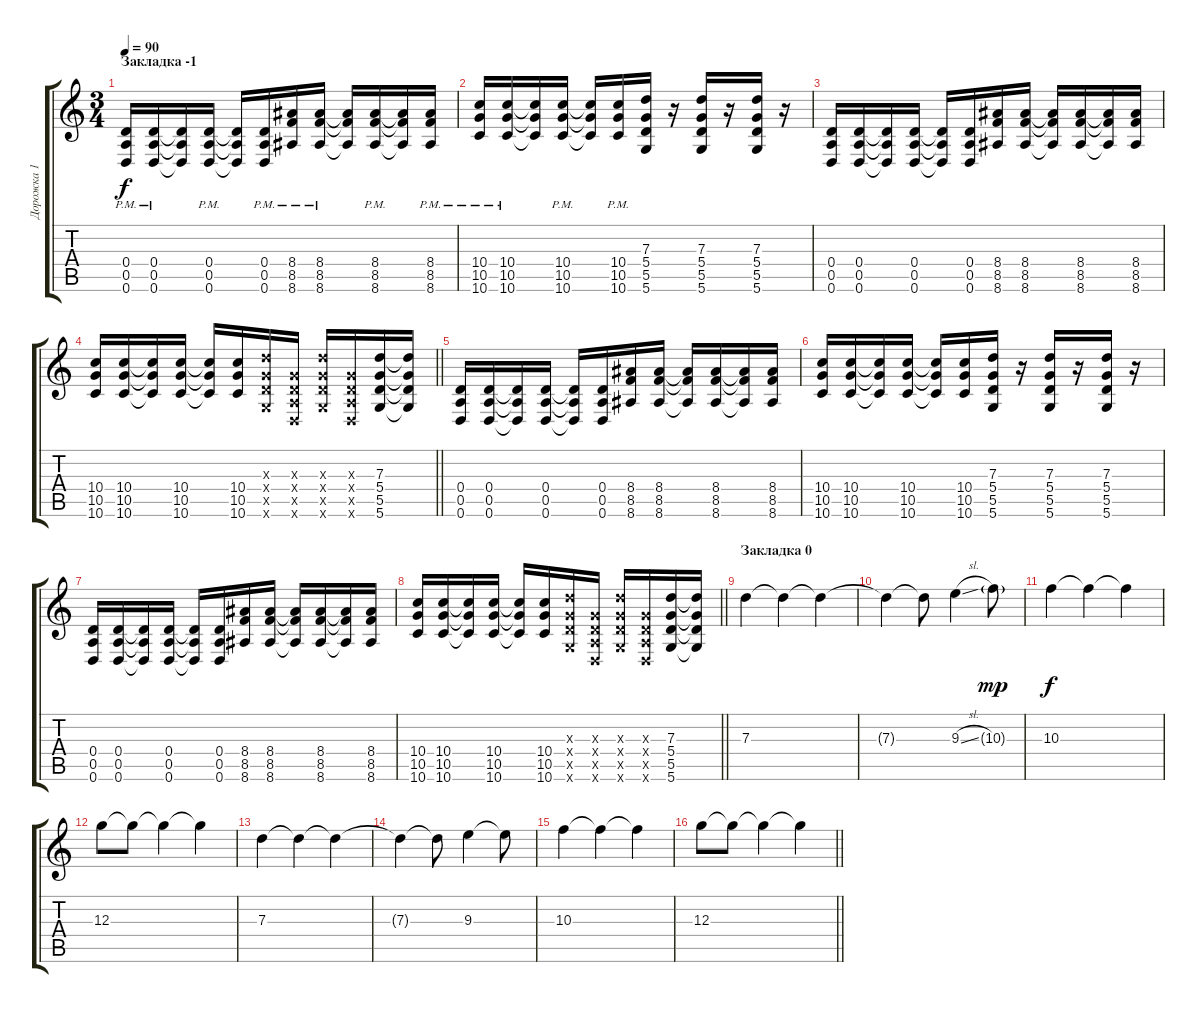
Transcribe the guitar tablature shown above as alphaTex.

\track ("Дорожка 1" "Дорожка 1") {instrument distortionguitar}
\staff {score tabs}
\tuning (E4 B3 G3 D3 A2 D2) {hide}
\ts (3 4)
\section ("" "Закладка -1")
\tempo 90
\clef g2
\ks c
(0.4{pm} 0.5{pm} 0.6{pm}).16{dy f} (0.4{pm} 0.5{pm} 0.6{pm}).16 (0.4{t} 0.5{t} 0.6{t}).16 (0.4{pm} 0.5{pm} 0.6{pm}).16 (0.4{t} 0.5{t} 0.6{t}).16 (0.4{pm} 0.5{pm} 0.6{pm}).16 (8.4{pm} 8.5{pm} 8.6{pm}).16 (8.4{pm} 8.5{pm} 8.6{pm}).16 (8.4{t} 8.5{t} 8.6{t}).16 (8.4{pm} 8.5{pm} 8.6{pm}).16 (8.4{t} 8.5{t} 8.6{t}).16 (8.4{pm} 8.5{pm} 8.6{pm}).16 |
(10.4{pm} 10.5{pm} 10.6{pm}).16 (10.4{pm} 10.5{pm} 10.6{pm}).16 (10.4{t} 10.5{t} 10.6{t}).16 (10.4{pm} 10.5{pm} 10.6{pm}).16 (10.4{t} 10.5{t} 10.6{t}).16 (10.4{pm} 10.5{pm} 10.6{pm}).16 (7.3 5.4 5.5 5.6).16 r.16 (7.3 5.4 5.5 5.6).16 r.16 (7.3 5.4 5.5 5.6).16 r.16 |
(0.4 0.5 0.6).16 (0.4 0.5 0.6).16 (0.4{t} 0.5{t} 0.6{t}).16 (0.4 0.5 0.6).16 (0.4{t} 0.5{t} 0.6{t}).16 (0.4 0.5 0.6).16 (8.4 8.5 8.6).16 (8.4 8.5 8.6).16 (8.4{t} 8.5{t} 8.6{t}).16 (8.4 8.5 8.6).16 (8.4{t} 8.5{t} 8.6{t}).16 (8.4 8.5 8.6).16 |
\barLineRight lightlight
(10.4 10.5 10.6).16 (10.4 10.5 10.6).16 (10.4{t} 10.5{t} 10.6{t}).16 (10.4 10.5 10.6).16 (10.4{t} 10.5{t} 10.6{t}).16 (10.4 10.5 10.6).16 (7.3{x} 5.4{x} 5.5{x} 5.6{x}).16 (0.3{x} 0.4{x} 0.5{x} 0.6{x}).16 (7.3{x} 5.4{x} 5.5{x} 5.6{x}).16 (0.3{x} 0.4{x} 0.5{x} 0.6{x}).16 (7.3 5.4 5.5 5.6).16 (7.3{t} 5.4{t} 5.5{t} 5.6{t}).16 |
(0.4 0.5 0.6).16 (0.4 0.5 0.6).16 (0.4{t} 0.5{t} 0.6{t}).16 (0.4 0.5 0.6).16 (0.4{t} 0.5{t} 0.6{t}).16 (0.4 0.5 0.6).16 (8.4 8.5 8.6).16 (8.4 8.5 8.6).16 (8.4{t} 8.5{t} 8.6{t}).16 (8.4 8.5 8.6).16 (8.4{t} 8.5{t} 8.6{t}).16 (8.4 8.5 8.6).16 |
(10.4 10.5 10.6).16 (10.4 10.5 10.6).16 (10.4{t} 10.5{t} 10.6{t}).16 (10.4 10.5 10.6).16 (10.4{t} 10.5{t} 10.6{t}).16 (10.4 10.5 10.6).16 (7.3 5.4 5.5 5.6).16 r.16 (7.3 5.4 5.5 5.6).16 r.16 (7.3 5.4 5.5 5.6).16 r.16 |
(0.4 0.5 0.6).16 (0.4 0.5 0.6).16 (0.4{t} 0.5{t} 0.6{t}).16 (0.4 0.5 0.6).16 (0.4{t} 0.5{t} 0.6{t}).16 (0.4 0.5 0.6).16 (8.4 8.5 8.6).16 (8.4 8.5 8.6).16 (8.4{t} 8.5{t} 8.6{t}).16 (8.4 8.5 8.6).16 (8.4{t} 8.5{t} 8.6{t}).16 (8.4 8.5 8.6).16 |
\barLineRight lightlight
(10.4 10.5 10.6).16 (10.4 10.5 10.6).16 (10.4{t} 10.5{t} 10.6{t}).16 (10.4 10.5 10.6).16 (10.4{t} 10.5{t} 10.6{t}).16 (10.4 10.5 10.6).16 (7.3{x} 5.4{x} 5.5{x} 5.6{x}).16 (0.3{x} 0.4{x} 0.5{x} 0.6{x}).16 (7.3{x} 5.4{x} 5.5{x} 5.6{x}).16 (0.3{x} 0.4{x} 0.5{x} 0.6{x}).16 (7.3 5.4 5.5 5.6).16 (7.3{t} 5.4{t} 5.5{t} 5.6{t}).16 |
\section ("" "Закладка 0")
7.3.4 7.3{t}.4 7.3{t}.4 |
7.3{t}.4 7.3{t}.8 9.3{sl}.4 10.3{g}.8{dy mp} |
10.3.4{dy f} 10.3{t}.4 10.3{t}.4 |
12.3.8 12.3{t}.8 12.3{t}.4 12.3{t}.4 |
7.3.4 7.3{t}.4 7.3{t}.4 |
7.3{t}.4 7.3{t}.8 9.3.4 9.3{t}.8 |
10.3.4 10.3{t}.4 10.3{t}.4 |
\barLineRight lightlight
12.3.8 12.3{t}.8 12.3{t}.4 12.3{t}.4
